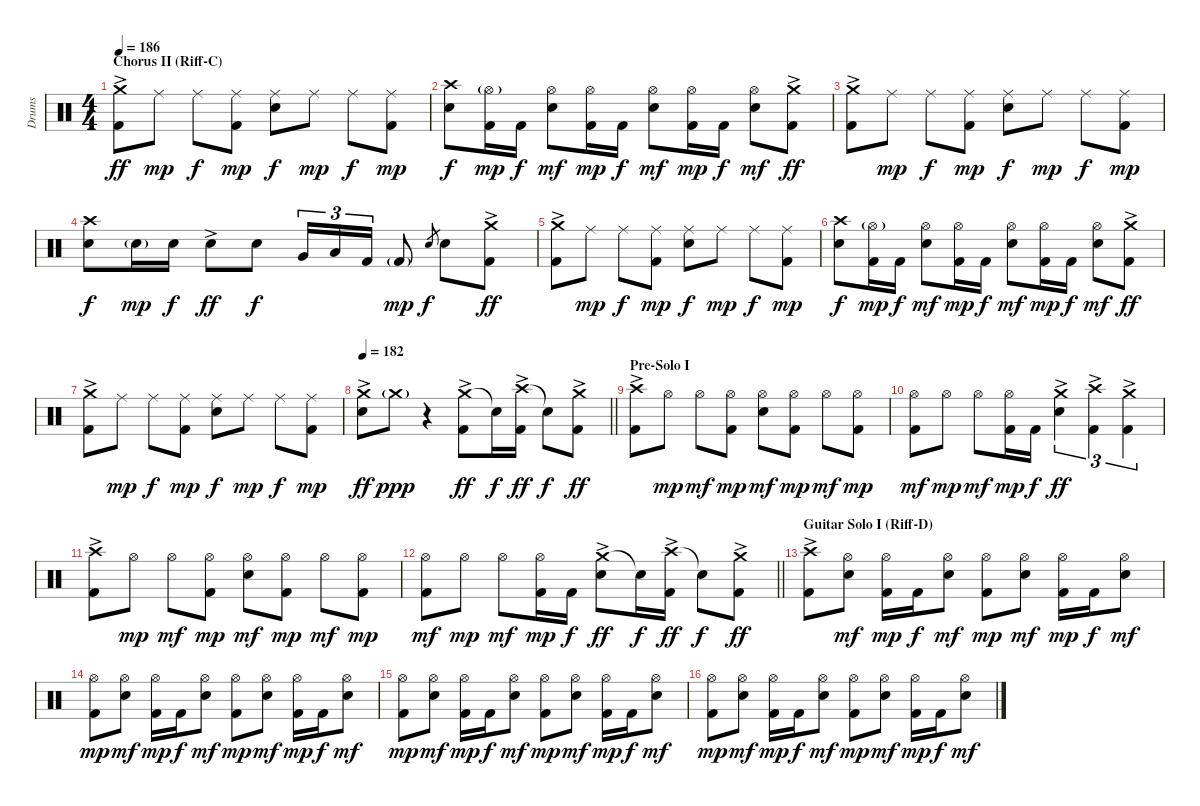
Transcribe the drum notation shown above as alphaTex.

\track ("Drums" "Drums") {instrument percussion}
\staff {score}
\articulation defaults
\ts (4 4)
\section ("" "Chorus II (Riff-C)")
\tempo 186
\clef neutral
\ks c
("Crash medium (hit)" "Kick (hit) 2"{ac}).8{dy ff} "Ride (middle)".8{dy mp} "Ride (middle)".8{dy f} ("Ride (middle)" "Kick (hit) 2").8{dy mp} ("Ride (middle)" "Snare (hit) 2").8{dy f} "Ride (middle)".8{dy mp} "Ride (middle)".8{dy f} ("Ride (middle)" "Kick (hit) 2").8{dy mp} |
("Crash high (hit)" "Snare (hit) 2").8{dy f} ("Hi-Hat (open)"{g} "Kick (hit) 2").16{dy mp} "Kick (hit) 2".16{dy f} ("Hi-Hat (open)" "Snare (hit) 2").8{dy mf} ("Hi-Hat (open)" "Kick (hit) 2").16{dy mp} "Kick (hit) 2".16{dy f} ("Hi-Hat (open)" "Snare (hit) 2").8{dy mf} ("Hi-Hat (open)" "Kick (hit) 2").16{dy mp} "Kick (hit) 2".16{dy f} ("Hi-Hat (open)" "Snare (hit) 2").8{dy mf} ("Crash medium (hit)" "Kick (hit) 2"{ac}).8{dy ff} |
("Crash medium (hit)" "Kick (hit) 2"{ac}).8 "Ride (middle)".8{dy mp} "Ride (middle)".8{dy f} ("Ride (middle)" "Kick (hit) 2").8{dy mp} ("Ride (middle)" "Snare (hit) 2").8{dy f} "Ride (middle)".8{dy mp} "Ride (middle)".8{dy f} ("Ride (middle)" "Kick (hit) 2").8{dy mp} |
("Crash high (hit)" "Snare (hit) 2").8{dy f} "Snare (hit) 2"{g}.16{dy mp} "Snare (hit) 2".16{dy f} "Snare (hit) 2"{ac}.8{dy ff} "Snare (hit) 2".8{dy f} "Very Low Tom (hit)".16{tu (3 2)} "Low Tom (hit)".16{tu (3 2)} "Kick (hit) 2".16{tu (3 2)} "Kick (hit) 2"{g}.8{dy mp} "Snare (hit) 2".8{gr dy f} "Snare (hit) 2".8 ("Crash medium (hit)" "Kick (hit) 2"{ac}).8{dy ff} |
("Crash medium (hit)" "Kick (hit) 2"{ac}).8 "Ride (middle)".8{dy mp} "Ride (middle)".8{dy f} ("Ride (middle)" "Kick (hit) 2").8{dy mp} ("Ride (middle)" "Snare (hit) 2").8{dy f} "Ride (middle)".8{dy mp} "Ride (middle)".8{dy f} ("Ride (middle)" "Kick (hit) 2").8{dy mp} |
("Crash high (hit)" "Snare (hit) 2").8{dy f} ("Hi-Hat (open)"{g} "Kick (hit) 2").16{dy mp} "Kick (hit) 2".16{dy f} ("Hi-Hat (open)" "Snare (hit) 2").8{dy mf} ("Hi-Hat (open)" "Kick (hit) 2").16{dy mp} "Kick (hit) 2".16{dy f} ("Hi-Hat (open)" "Snare (hit) 2").8{dy mf} ("Hi-Hat (open)" "Kick (hit) 2").16{dy mp} "Kick (hit) 2".16{dy f} ("Hi-Hat (open)" "Snare (hit) 2").8{dy mf} ("Crash medium (hit)" "Kick (hit) 2"{ac}).8{dy ff} |
("Crash medium (hit)" "Kick (hit) 2"{ac}).8 "Ride (middle)".8{dy mp} "Ride (middle)".8{dy f} ("Ride (middle)" "Kick (hit) 2").8{dy mp} ("Ride (middle)" "Snare (hit) 2").8{dy f} "Ride (middle)".8{dy mp} "Ride (middle)".8{dy f} ("Ride (middle)" "Kick (hit) 2").8{dy mp} |
\tempo 182
\barLineRight lightlight
("Crash medium (hit)" "Snare (hit) 2"{ac}).8{dy ff} "Crash medium (hit)"{g}.8{dy ppp} r.4 ("Crash medium (hit)" "Kick (hit) 2"{ac}).8{dy ff} "Snare (hit)"{t}.16{dy f} ("Crash high (hit)" "Kick (hit) 2"{ac}).16{dy ff} "Snare (hit)"{t}.8{dy f} ("Crash medium (hit)" "Kick (hit) 2"{ac}).8{dy ff} |
\section ("" "Pre-Solo I")
("Crash high (hit)" "Kick (hit) 2"{ac}).8 "Hi-Hat (open)".8{dy mp} "Hi-Hat (open)".8{dy mf} ("Hi-Hat (open)" "Kick (hit) 2").8{dy mp} ("Hi-Hat (open)" "Snare (hit) 2").8{dy mf} ("Hi-Hat (open)" "Kick (hit) 2").8{dy mp} "Hi-Hat (open)".8{dy mf} ("Hi-Hat (open)" "Kick (hit) 2").8{dy mp} |
("Hi-Hat (open)" "Kick (hit) 2").8{dy mf} "Hi-Hat (open)".8{dy mp} "Hi-Hat (open)".8{dy mf} ("Hi-Hat (open)" "Kick (hit) 2").16{dy mp} "Kick (hit) 2".16{dy f} ("Crash medium (hit)" "Snare (hit) 2"{ac}).4{tu (3 2) dy ff} ("Crash high (hit)" "Kick (hit) 2"{ac}).4{tu (3 2)} ("Crash medium (hit)" "Kick (hit) 2"{ac}).4{tu (3 2)} |
("Crash high (hit)" "Kick (hit) 2"{ac}).8 "Hi-Hat (open)".8{dy mp} "Hi-Hat (open)".8{dy mf} ("Hi-Hat (open)" "Kick (hit) 2").8{dy mp} ("Hi-Hat (open)" "Snare (hit) 2").8{dy mf} ("Hi-Hat (open)" "Kick (hit) 2").8{dy mp} "Hi-Hat (open)".8{dy mf} ("Hi-Hat (open)" "Kick (hit) 2").8{dy mp} |
\barLineRight lightlight
("Hi-Hat (open)" "Kick (hit) 2").8{dy mf} "Hi-Hat (open)".8{dy mp} "Hi-Hat (open)".8{dy mf} ("Hi-Hat (open)" "Kick (hit) 2").16{dy mp} "Kick (hit) 2".16{dy f} ("Crash medium (hit)" "Snare (hit) 2"{ac}).8{dy ff} "Snare (hit)"{t}.16{dy f} ("Crash high (hit)" "Kick (hit) 2"{ac}).16{dy ff} "Snare (hit)"{t}.8{dy f} ("Crash medium (hit)" "Kick (hit) 2"{ac}).8{dy ff} |
\section ("" "Guitar Solo I (Riff-D)")
("Crash high (hit)" "Kick (hit) 2"{ac}).8 ("Hi-Hat (open)" "Snare (hit) 2").8{dy mf} ("Hi-Hat (open)" "Kick (hit) 2").16{dy mp} "Kick (hit) 2".16{dy f} ("Hi-Hat (open)" "Snare (hit) 2").8{dy mf} ("Hi-Hat (open)" "Kick (hit) 2").8{dy mp} ("Hi-Hat (open)" "Snare (hit) 2").8{dy mf} ("Hi-Hat (open)" "Kick (hit) 2").16{dy mp} "Kick (hit) 2".16{dy f} ("Hi-Hat (open)" "Snare (hit) 2").8{dy mf} |
("Hi-Hat (open)" "Kick (hit) 2").8{dy mp} ("Hi-Hat (open)" "Snare (hit) 2").8{dy mf} ("Hi-Hat (open)" "Kick (hit) 2").16{dy mp} "Kick (hit) 2".16{dy f} ("Hi-Hat (open)" "Snare (hit) 2").8{dy mf} ("Hi-Hat (open)" "Kick (hit) 2").8{dy mp} ("Hi-Hat (open)" "Snare (hit) 2").8{dy mf} ("Hi-Hat (open)" "Kick (hit) 2").16{dy mp} "Kick (hit) 2".16{dy f} ("Hi-Hat (open)" "Snare (hit) 2").8{dy mf} |
("Hi-Hat (open)" "Kick (hit) 2").8{dy mp} ("Hi-Hat (open)" "Snare (hit) 2").8{dy mf} ("Hi-Hat (open)" "Kick (hit) 2").16{dy mp} "Kick (hit) 2".16{dy f} ("Hi-Hat (open)" "Snare (hit) 2").8{dy mf} ("Hi-Hat (open)" "Kick (hit) 2").8{dy mp} ("Hi-Hat (open)" "Snare (hit) 2").8{dy mf} ("Hi-Hat (open)" "Kick (hit) 2").16{dy mp} "Kick (hit) 2".16{dy f} ("Hi-Hat (open)" "Snare (hit) 2").8{dy mf} |
("Hi-Hat (open)" "Kick (hit) 2").8{dy mp} ("Hi-Hat (open)" "Snare (hit) 2").8{dy mf} ("Hi-Hat (open)" "Kick (hit) 2").16{dy mp} "Kick (hit) 2".16{dy f} ("Hi-Hat (open)" "Snare (hit) 2").8{dy mf} ("Hi-Hat (open)" "Kick (hit) 2").8{dy mp} ("Hi-Hat (open)" "Snare (hit) 2").8{dy mf} ("Hi-Hat (open)" "Kick (hit) 2").16{dy mp} "Kick (hit) 2".16{dy f} ("Hi-Hat (open)" "Snare (hit) 2").8{dy mf}
